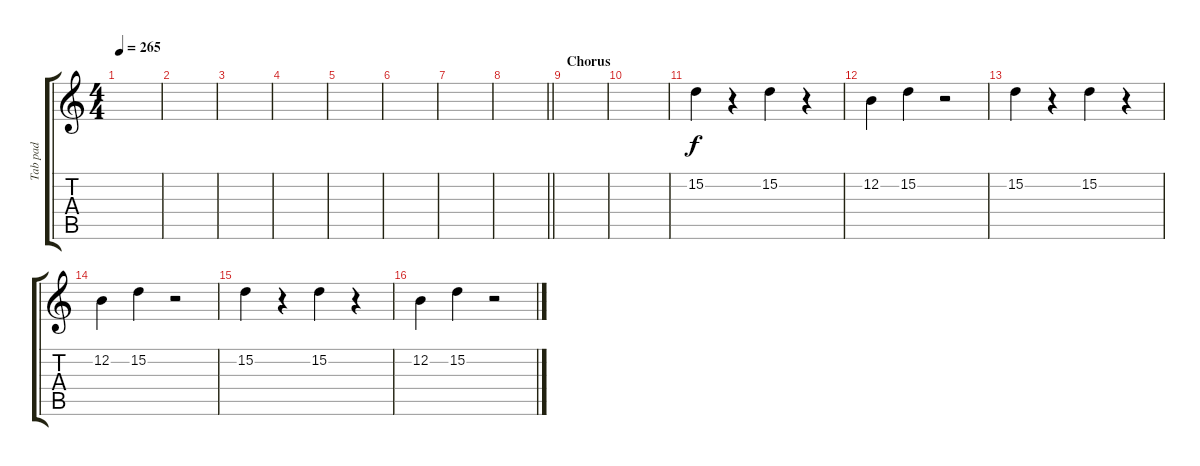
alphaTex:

\track ("Tab pad" "Tab pad") {instrument orchestralharp}
\staff {score tabs}
\tuning (E4 B3 G3 D3 A2 E2) {hide}
\ts (4 4)
\tempo 265
\clef g2
\ks c
|
|
|
|
|
|
|
\barLineRight lightlight
|
\section ("" "Chorus")
|
|
15.2.4 r.4 15.2.4 r.4 |
12.2.4 15.2.4 r.2 |
15.2.4 r.4 15.2.4 r.4 |
12.2.4 15.2.4 r.2 |
15.2.4 r.4 15.2.4 r.4 |
12.2.4 15.2.4 r.2
